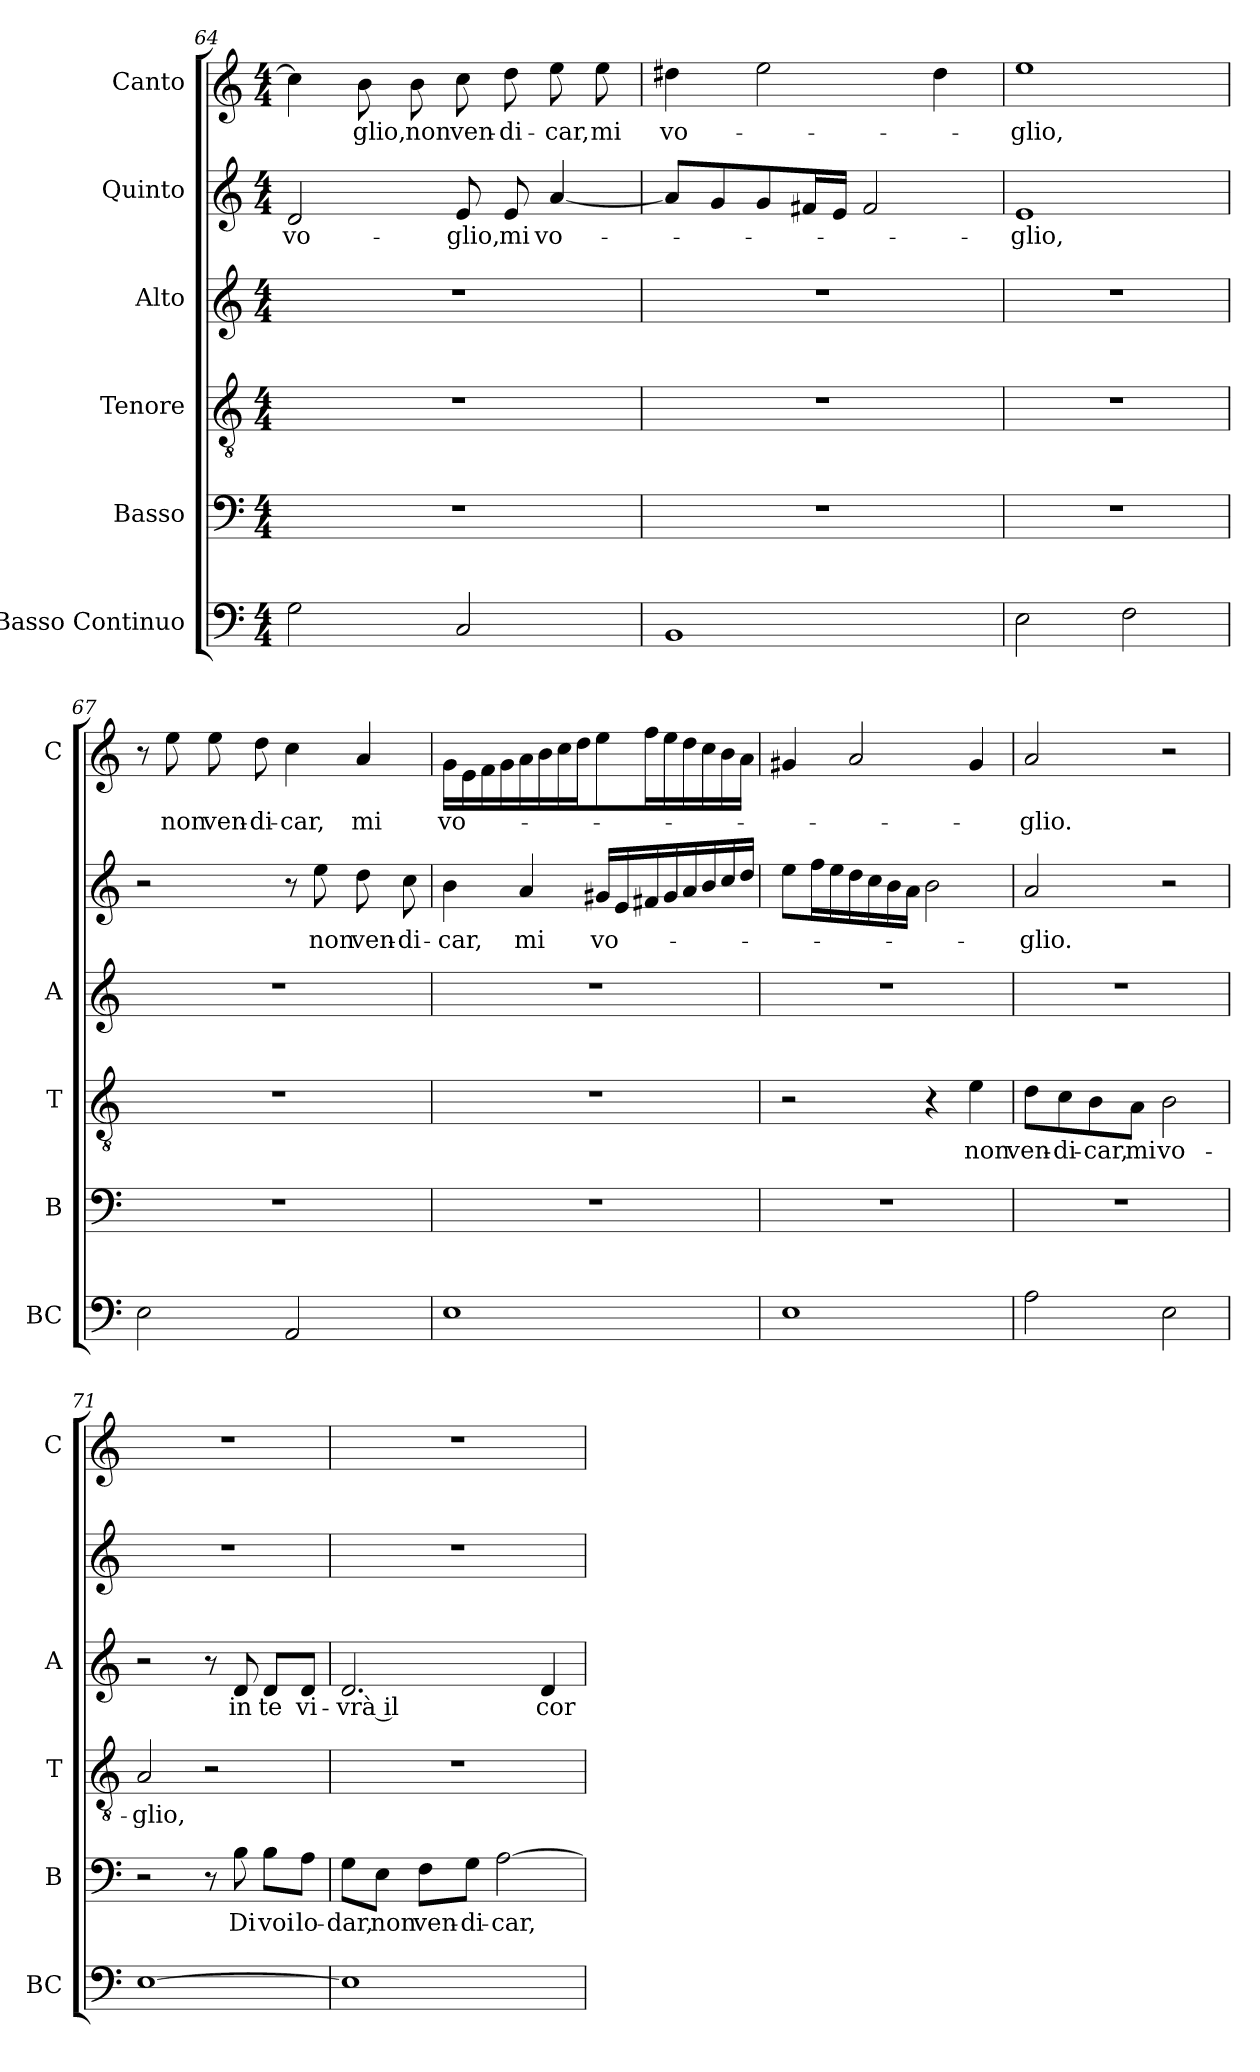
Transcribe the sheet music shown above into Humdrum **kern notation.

**kern	**kern	**text	**kern	**text	**kern	**text	**kern	**text	**kern	**text
*part6	*part5	*part5	*part4	*part4	*part3	*part3	*part2	*part2	*part1	*part1
*staff6	*staff5	*staff5	*staff4	*staff4	*staff3	*staff3	*staff2	*staff2	*staff1	*staff1
*I"Basso Continuo	*I"Basso	*	*I"Tenore	*	*I"Alto	*	*I"Quinto	*	*I"Canto	*
*I'BC	*I'B	*	*I'T	*	*I'A	*	*	*	*I'C	*
*clefF4	*clefF4	*	*clefGv2	*	*clefG2	*	*clefG2	*	*clefG2	*
*k[]	*k[]	*	*k[]	*	*k[]	*	*k[]	*	*k[]	*
*C:	*C:	*	*C:	*	*C:	*	*C:	*	*C:	*
*M4/4	*M4/4	*	*M4/4	*	*M4/4	*	*M4/4	*	*M4/4	*
=64	=64	=64	=64	=64	=64	=64	=64	=64	=64	=64
!	!	!	!	!	!	!	!	!LO:LY:b	!	!
2G\	1r	.	1r	.	1r	.	2d/	vo-	4cc\]	.
!	!	!	!	!	!	!	!	!	!	!LO:LY:b
.	.	.	.	.	.	.	.	.	8b\	-glio,
!	!	!	!	!	!	!	!	!	!	!LO:LY:b
.	.	.	.	.	.	.	.	.	8b\	non
!	!	!	!	!	!	!	!	!LO:LY:b	!	!LO:LY:b
2C/	.	.	.	.	.	.	8e/	-glio,	8cc\	ven-
!	!	!	!	!	!	!	!	!LO:LY:b	!	!LO:LY:b
.	.	.	.	.	.	.	8e/	mi	8dd\	-di-
!	!	!	!	!	!	!	!	!LO:LY:b	!	!LO:LY:b
.	.	.	.	.	.	.	[4a/	vo-	8ee\	-car,
!	!	!	!	!	!	!	!	!	!	!LO:LY:b
.	.	.	.	.	.	.	.	.	8ee\	mi
=65	=65	=65	=65	=65	=65	=65	=65	=65	=65	=65
!	!	!	!	!	!	!	!	!	!	!LO:LY:b
1BB	1r	.	1r	.	1r	.	8a/L]	.	4dd#X\	vo-
.	.	.	.	.	.	.	8g/	.	.	.
.	.	.	.	.	.	.	8g/	.	2ee\	.
.	.	.	.	.	.	.	16f#X/L	.	.	.
.	.	.	.	.	.	.	16e/JJ	.	.	.
.	.	.	.	.	.	.	2f#/	.	.	.
.	.	.	.	.	.	.	.	.	4dd#\	.
=66	=66	=66	=66	=66	=66	=66	=66	=66	=66	=66
!	!	!	!	!	!	!	!	!LO:LY:b	!	!LO:LY:b
2E\	1r	.	1r	.	1r	.	1e	-glio,	1ee	-glio,
2F\	.	.	.	.	.	.	.	.	.	.
=67	=67	=67	=67	=67	=67	=67	=67	=67	=67	=67
2E\	1r	.	1r	.	1r	.	2r	.	8r	.
!	!	!	!	!	!	!	!	!	!	!LO:LY:b
.	.	.	.	.	.	.	.	.	8ee\	non
!	!	!	!	!	!	!	!	!	!	!LO:LY:b
.	.	.	.	.	.	.	.	.	8ee\	ven-
!	!	!	!	!	!	!	!	!	!	!LO:LY:b
.	.	.	.	.	.	.	.	.	8dd\	-di-
!	!	!	!	!	!	!	!	!	!	!LO:LY:b
2AA/	.	.	.	.	.	.	8r	.	4cc\	-car,
!	!	!	!	!	!	!	!	!LO:LY:b	!	!
.	.	.	.	.	.	.	8ee\	non	.	.
!	!	!	!	!	!	!	!	!LO:LY:b	!	!LO:LY:b
.	.	.	.	.	.	.	8dd\	ven-	4a/	mi
!	!	!	!	!	!	!	!	!LO:LY:b	!	!
.	.	.	.	.	.	.	8cc\	-di-	.	.
!!LO:LB:g=z
=68	=68	=68	=68	=68	=68	=68	=68	=68	=68	=68
!	!	!	!	!	!	!	!	!LO:LY:b	!	!LO:LY:b
1E	1r	.	1r	.	1r	.	4b\	-car,	16g\LL	vo-
.	.	.	.	.	.	.	.	.	16e\	.
.	.	.	.	.	.	.	.	.	16f\	.
.	.	.	.	.	.	.	.	.	16g\	.
!	!	!	!	!	!	!	!	!LO:LY:b	!	!
.	.	.	.	.	.	.	4a/	mi	16a\	.
.	.	.	.	.	.	.	.	.	16b\	.
.	.	.	.	.	.	.	.	.	16cc\	.
.	.	.	.	.	.	.	.	.	16dd\J	.
!	!	!	!	!	!	!	!	!LO:LY:b	!	!
.	.	.	.	.	.	.	16g#X/LL	vo-	8ee\	.
.	.	.	.	.	.	.	16e/	.	.	.
.	.	.	.	.	.	.	16f#X/	.	16ff\L	.
.	.	.	.	.	.	.	16g#/	.	16ee\	.
.	.	.	.	.	.	.	16a/	.	16dd\	.
.	.	.	.	.	.	.	16b/	.	16cc\	.
.	.	.	.	.	.	.	16cc/	.	16b\	.
.	.	.	.	.	.	.	16dd/JJ	.	16a\JJ	.
=69	=69	=69	=69	=69	=69	=69	=69	=69	=69	=69
1E	1r	.	2r	.	1r	.	8ee\L	.	4g#X/	.
.	.	.	.	.	.	.	16ff\L	.	.	.
.	.	.	.	.	.	.	16ee\	.	.	.
.	.	.	.	.	.	.	16dd\	.	2a/	.
.	.	.	.	.	.	.	16cc\	.	.	.
.	.	.	.	.	.	.	16b\	.	.	.
.	.	.	.	.	.	.	16a\JJ	.	.	.
.	.	.	4r	.	.	.	2b\	.	.	.
!	!	!	!	!LO:LY:b	!	!	!	!	!	!
.	.	.	4e\	non	.	.	.	.	4g#/	.
=70	=70	=70	=70	=70	=70	=70	=70	=70	=70	=70
!	!	!	!	!LO:LY:b	!	!	!	!LO:LY:b	!	!LO:LY:b
2A\	1r	.	8d\L	ven-	1r	.	2a/	-glio.	2a/	-glio.
!	!	!	!	!LO:LY:b	!	!	!	!	!	!
.	.	.	8c\	-di-	.	.	.	.	.	.
!	!	!	!	!LO:LY:b	!	!	!	!	!	!
.	.	.	8B\	-car,	.	.	.	.	.	.
!	!	!	!	!LO:LY:b	!	!	!	!	!	!
.	.	.	8A\J	mi	.	.	.	.	.	.
!	!	!	!	!LO:LY:b	!	!	!	!	!	!
2E\	.	.	2B\	vo-	.	.	2r	.	2r	.
=71	=71	=71	=71	=71	=71	=71	=71	=71	=71	=71
!	!	!	!	!LO:LY:b	!	!	!	!	!	!
[1E	2r	.	2A/	-glio,	2r	.	1r	.	1r	.
.	8r	.	2r	.	8r	.	.	.	.	.
!	!	!LO:LY:b	!	!	!	!LO:LY:b	!	!	!	!
.	8B\	Di	.	.	8d/	in	.	.	.	.
!	!	!LO:LY:b	!	!	!	!LO:LY:b	!	!	!	!
.	8B\L	voi	.	.	8d/L	te	.	.	.	.
!	!	!LO:LY:b	!	!	!	!LO:LY:b	!	!	!	!
.	8A\J	lo-	.	.	8d/J	vi-	.	.	.	.
=72	=72	=72	=72	=72	=72	=72	=72	=72	=72	=72
!	!	!LO:LY:b	!	!	!	!LO:LY:b	!	!	!	!
1E]	8G\L	-dar,	1r	.	2.d/	-vrà il	1r	.	1r	.
!	!	!LO:LY:b	!	!	!	!	!	!	!	!
.	8E\J	non	.	.	.	.	.	.	.	.
!	!	!LO:LY:b	!	!	!	!	!	!	!	!
.	8F\L	ven-	.	.	.	.	.	.	.	.
!	!	!LO:LY:b	!	!	!	!	!	!	!	!
.	8G\J	-di-	.	.	.	.	.	.	.	.
!	!	!LO:LY:b	!	!	!	!	!	!	!	!
.	[2A\	-car,	.	.	.	.	.	.	.	.
!	!	!	!	!	!	!LO:LY:b	!	!	!	!
.	.	.	.	.	4d/	cor	.	.	.	.
=	=	=	=	=	=	=	=	=	=	=
*-	*-	*-	*-	*-	*-	*-	*-	*-	*-	*-
